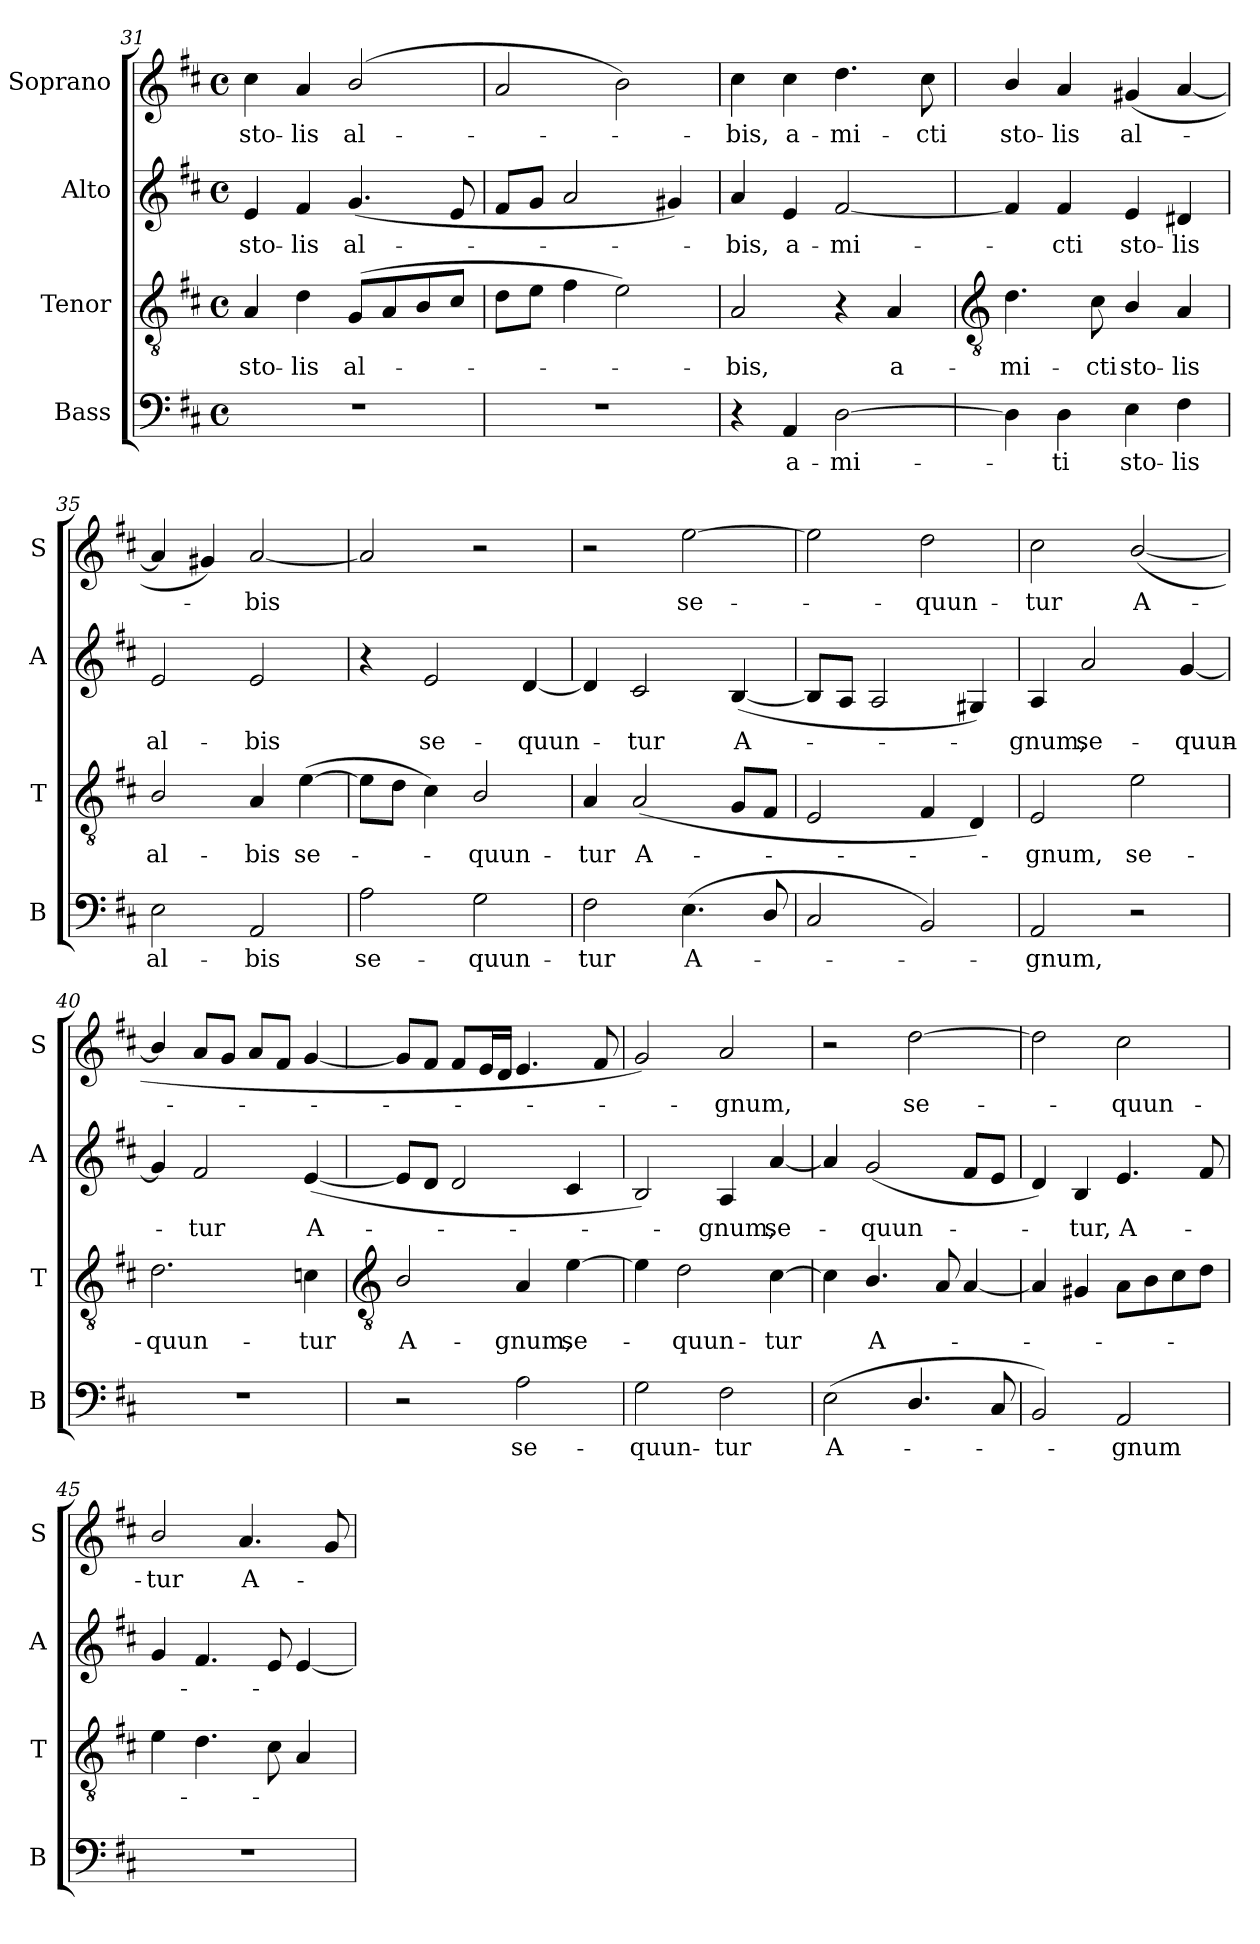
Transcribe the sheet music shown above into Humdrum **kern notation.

**kern	**text	**kern	**text	**kern	**text	**kern	**text
*part4	*part4	*part3	*part3	*part2	*part2	*part1	*part1
*staff4	*staff4	*staff3	*staff3	*staff2	*staff2	*staff1	*staff1
*I"Bass	*	*I"Tenor	*	*I"Alto	*	*I"Soprano	*
*I'B	*	*I'T	*	*I'A	*	*I'S	*
*clefF4	*	*clefGv2	*	*clefG2	*	*clefG2	*
*k[f#c#]	*	*k[f#c#]	*	*k[f#c#]	*	*k[f#c#]	*
*D:	*	*D:	*	*D:	*	*D:	*
*M4/4	*	*M4/4	*	*M4/4	*	*M4/4	*
*met(c)	*	*met(c)	*	*met(c)	*	*met(c)	*
=31	=31	=31	=31	=31	=31	=31	=31
!	!	!	!LO:LY:b	!	!LO:LY:b	!	!LO:LY:b
1r	.	4A	sto-	4e	sto-	4cc#	sto-
!	!	!	!LO:LY:b	!	!LO:LY:b	!	!LO:LY:b
.	.	4d	-lis	4f#	-lis	4a	-lis
!	!	!	!LO:LY:b	!	!LO:LY:b	!	!LO:LY:b
.	.	(<8GL	al-	(<4.g	al-	(<2b/	al-
.	.	8A	.	.	.	.	.
.	.	8B	.	.	.	.	.
.	.	8c#J	.	8e	.	.	.
=32	=32	=32	=32	=32	=32	=32	=32
1r	.	8dL	.	8f#L	.	2a	.
.	.	8eJ	.	8gJ	.	.	.
.	.	4f#	.	2a/	.	.	.
.	.	2e\)	.	.	.	2b)	.
.	.	.	.	4g#X)	.	.	.
=33	=33	=33	=33	=33	=33	=33	=33
!	!	!	!LO:LY:b	!	!LO:LY:b	!	!LO:LY:b
4r	.	2A	bis,	4a/	bis,	4cc#	bis,
!	!LO:LY:b	!	!	!	!LO:LY:b	!	!LO:LY:b
4AA	a-	.	.	4e	a-	4cc#	a-
!	!LO:LY:b	!	!	!	!LO:LY:b	!	!LO:LY:b
[2D	-mi-	4r	.	[2f#	-mi-	4.dd	-mi-
!	!	!	!LO:LY:b	!	!	!	!
.	.	4A	a-	.	.	.	.
!	!	!	!	!	!	!	!LO:LY:b
.	.	.	.	.	.	8cc#	-cti
!!LO:LB:g=z
=34	=34	=34	=34	=34	=34	=34	=34
*	*	*clefGv2	*	*	*	*	*
!	!	!	!LO:LY:b	!	!	!	!LO:LY:b
4D]	.	4.d	-mi-	4f#]	.	4b/	sto-
!	!LO:LY:b	!	!	!	!LO:LY:b	!	!LO:LY:b
4D	ti	.	.	4f#	cti	4a/	-lis
!	!	!	!LO:LY:b	!	!	!	!
.	.	8c#	-cti	.	.	.	.
!	!LO:LY:b	!	!LO:LY:b	!	!LO:LY:b	!	!LO:LY:b
4E	sto-	4B/	sto-	4e	sto-	(<4g#X	al-
!	!LO:LY:b	!	!LO:LY:b	!	!LO:LY:b	!	!
4F#	-lis	4A	-lis	4d#X	-lis	[4a/	.
=35	=35	=35	=35	=35	=35	=35	=35
!	!LO:LY:b	!	!LO:LY:b	!	!LO:LY:b	!	!
2E	al-	2B/	al-	2e	al-	4a/]	.
.	.	.	.	.	.	4g#X)	.
!	!LO:LY:b	!	!LO:LY:b	!	!LO:LY:b	!	!LO:LY:b
2AA	-bis	4A	-bis	2e	-bis	[2a/	bis
!	!	!	!LO:LY:b	!	!	!	!
.	.	(>[4e	se-	.	.	.	.
=36	=36	=36	=36	=36	=36	=36	=36
!	!LO:LY:b	!	!	!	!	!	!
2A	se-	8eL]	.	4r	.	2a/]	.
.	.	8dJ	.	.	.	.	.
!	!	!	!	!	!LO:LY:b	!	!
.	.	4c#)	.	2e	se-	.	.
!	!LO:LY:b	!	!LO:LY:b	!	!	!	!
2G	-quun-	2B/	quun-	.	.	2r	.
!	!	!	!	!	!LO:LY:b	!	!
.	.	.	.	[4d	-quun-	.	.
=37	=37	=37	=37	=37	=37	=37	=37
!	!LO:LY:b	!	!LO:LY:b	!	!	!	!
2F#	-tur	4A/	-tur	4d]	.	2r	.
!	!	!	!LO:LY:b	!	!LO:LY:b	!	!
.	.	(<2A/	A-	2c#	tur	.	.
!	!LO:LY:b	!	!	!	!	!	!LO:LY:b
(<4.E	A-	.	.	.	.	[2ee	se-
!	!	!	!	!	!LO:LY:b	!	!
.	.	8GL	.	(<[4B	A-	.	.
8D/	.	8F#J	.	.	.	.	.
=38	=38	=38	=38	=38	=38	=38	=38
2C#/	.	2E	.	8BL]	.	2ee]	.
.	.	.	.	8AJ	.	.	.
.	.	.	.	2A	.	.	.
!	!	!	!	!	!	!	!LO:LY:b
2BB)	.	4F#	.	.	.	2dd	quun-
.	.	4D)	.	4G#X)	.	.	.
=39	=39	=39	=39	=39	=39	=39	=39
!	!LO:LY:b	!	!LO:LY:b	!	!LO:LY:b	!	!LO:LY:b
2AA	gnum,	2E	gnum,	4A	gnum,	2cc#	-tur
!	!	!	!	!	!LO:LY:b	!	!
.	.	.	.	2a/	se-	.	.
!	!	!	!LO:LY:b	!	!	!	!LO:LY:b
2r	.	2e	se-	.	.	(<[2b/	A-
!	!	!	!	!	!LO:LY:b	!	!
.	.	.	.	[4g	-quun-	.	.
=40	=40	=40	=40	=40	=40	=40	=40
!	!	!	!LO:LY:b	!	!	!	!
1r	.	2.d	-quun-	4g]	.	4b/]	.
!	!	!	!	!	!LO:LY:b	!	!
.	.	.	.	2f#	tur	8aL	.
.	.	.	.	.	.	8gJ	.
.	.	.	.	.	.	8aL	.
.	.	.	.	.	.	8f#J	.
!	!	!	!LO:LY:b	!	!LO:LY:b	!	!
.	.	4cn	-tur	(<[4e	A-	[4g	.
!!LO:LB:g=z
=41	=41	=41	=41	=41	=41	=41	=41
*	*	*clefGv2	*	*	*	*	*
!	!	!	!LO:LY:b	!	!	!	!
2r	.	2B/	A-	8eL]	.	8gL]	.
.	.	.	.	8dJ	.	8f#J	.
.	.	.	.	2d	.	8f#L	.
.	.	.	.	.	.	16eL	.
.	.	.	.	.	.	16dJJ	.
!	!LO:LY:b	!	!LO:LY:b	!	!	!	!
2A	se-	4A	-gnum,	.	.	4.e	.
!	!	!	!LO:LY:b	!	!	!	!
.	.	[4e	se-	4c#	.	.	.
.	.	.	.	.	.	8f#	.
=42	=42	=42	=42	=42	=42	=42	=42
!	!LO:LY:b	!	!	!	!	!	!
2G	-quun-	4e]	.	2B)	.	2g)	.
!	!	!	!LO:LY:b	!	!	!	!
.	.	2d	quun-	.	.	.	.
!	!LO:LY:b	!	!	!	!LO:LY:b	!	!LO:LY:b
2F#	-tur	.	.	4A	gnum,	2a/	gnum,
!	!	!	!LO:LY:b	!	!LO:LY:b	!	!
.	.	[4c#	-tur	[4a/	se-	.	.
=43	=43	=43	=43	=43	=43	=43	=43
!	!LO:LY:b	!	!	!	!	!	!
(<2E	A-	4c#]	.	4a/]	.	2r	.
!	!	!	!LO:LY:b	!	!LO:LY:b	!	!
.	.	4.B/	A-	(<2g	quun-	.	.
!	!	!	!	!	!	!	!LO:LY:b
4.D/	.	.	.	.	.	[2dd	se-
.	.	8A/	.	.	.	.	.
.	.	[4A/	.	8f#L	.	.	.
8C#/	.	.	.	8eJ	.	.	.
=44	=44	=44	=44	=44	=44	=44	=44
2BB)	.	4A/]	.	4d)	.	2dd]	.
!	!	!	!	!	!LO:LY:b	!	!
.	.	4G#X	.	4B	tur,	.	.
!	!LO:LY:b	!	!	!	!LO:LY:b	!	!LO:LY:b
2AA	gnum	8AL	.	4.e	A-	2cc#	quun-
.	.	8B	.	.	.	.	.
.	.	8c#	.	.	.	.	.
.	.	8dJ	.	8f#	.	.	.
=45	=45	=45	=45	=45	=45	=45	=45
!	!	!	!	!	!	!	!LO:LY:b
1r	.	4e	.	4g	.	2b/	-tur
.	.	4.d	.	4.f#	.	.	.
!	!	!	!	!	!	!	!LO:LY:b
.	.	.	.	.	.	4.a/	A-
.	.	8c#	.	8e	.	.	.
.	.	4A	.	[4e	.	.	.
.	.	.	.	.	.	8g	.
=	=	=	=	=	=	=	=
*-	*-	*-	*-	*-	*-	*-	*-
